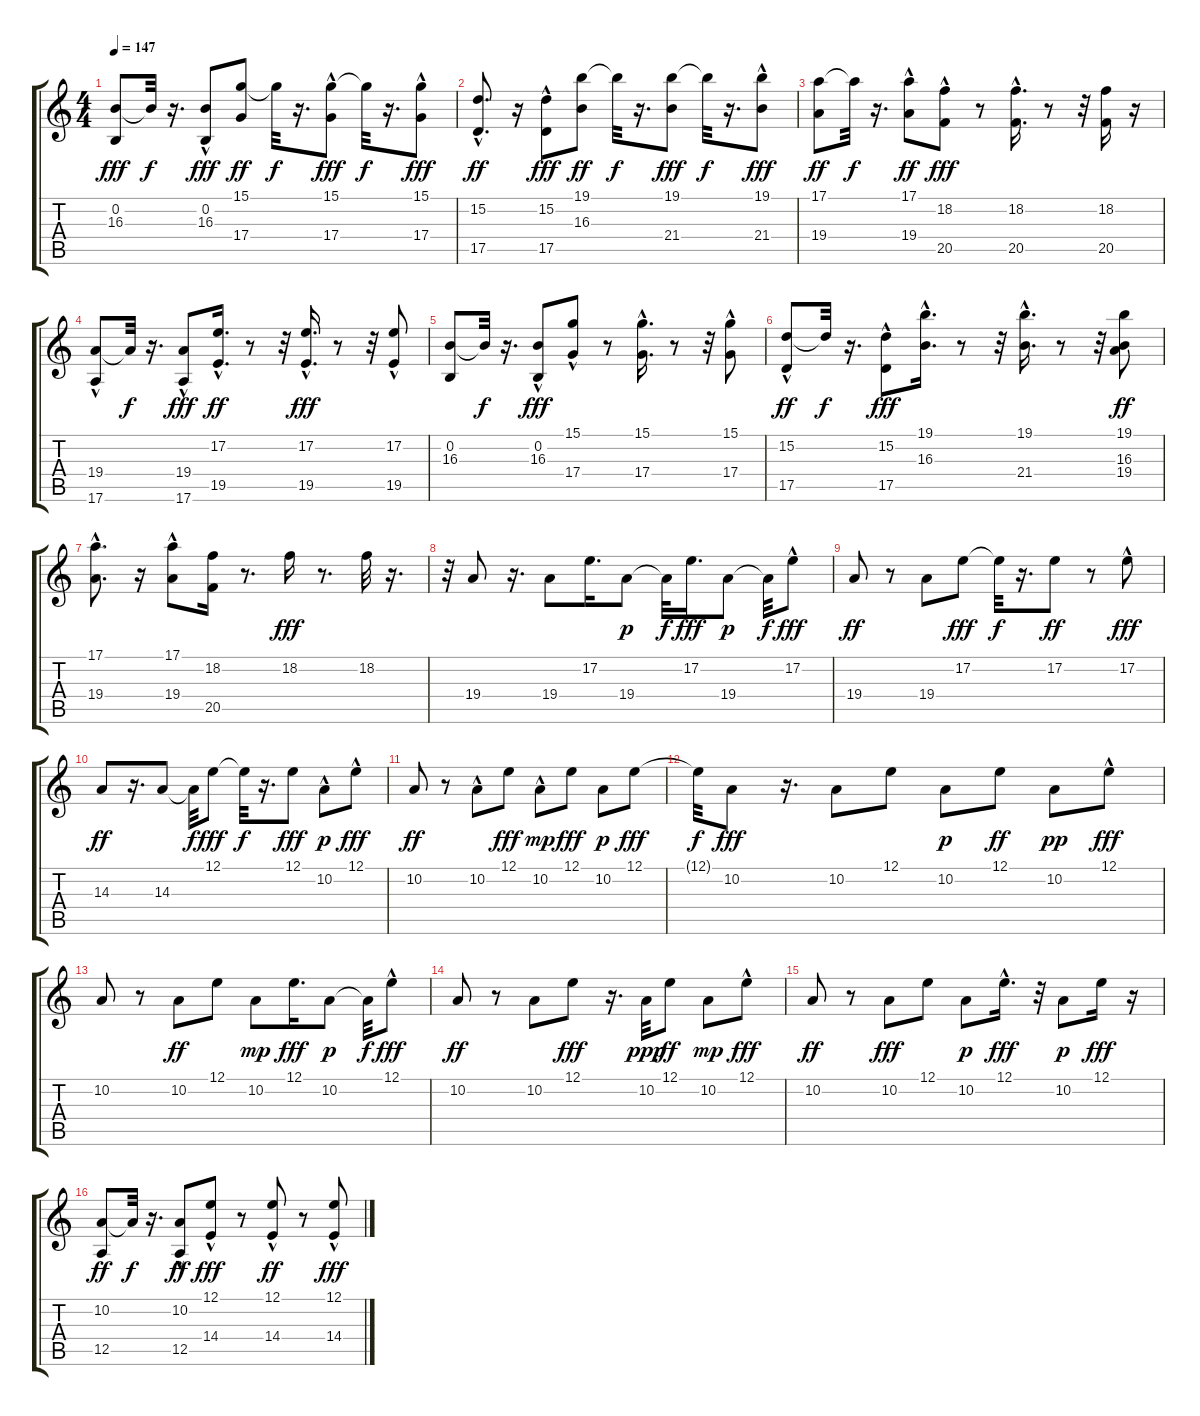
\track "" {instrument pizzicatostrings}
\staff {score tabs}
\tuning (E4 B3 G3 D3 A2 E2) {hide}
\ts (4 4)
\tempo 147
\clef g2
\ks c
(0.2 16.3).8{dy fff} 16.3{t}.32{dy f} r.16{d} (0.2{hac} 16.3).8{dy fff} (15.1 17.4).8{dy ff} 15.1{t}.32{dy f} r.16{d} (15.1 17.4{hac}).8{dy fff} 15.1{t}.32{dy f} r.16{d} (15.1 17.4{hac}).8{dy fff} |
(15.2{hac} 17.5{hac}).8{d dy ff} r.16 (15.2 17.5{hac}).8{dy fff} (19.1 16.3).8{dy ff} 19.1{t}.32{dy f} r.16{d} (19.1 21.4).8{dy fff} 19.1{t}.32{dy f} r.16{d} (19.1 21.4{hac}).8{dy fff} |
(17.1 19.4).8{dy ff} 17.1{t}.32{dy f} r.16{d} (17.1 19.4{hac}).8{dy ff} (18.2{hac} 20.5).8{dy fff} r.8 (18.2 20.5{hac}).16{d} r.8 r.32 (18.2 20.5).16 r.16 |
(19.4 17.6{hac}).8 19.4{t}.32{dy f} r.16{d} (19.4{hac} 17.6{hac}).8{dy fff} (17.2{hac} 19.5{hac}).16{d dy ff} r.8 r.32 (17.2{hac} 19.5{hac}).16{d dy fff} r.8 r.32 (17.2 19.5{hac}).8 |
(0.2 16.3).8 16.3{t}.32{dy f} r.16{d} (0.2{hac} 16.3).8{dy fff} (15.1 17.4{hac}).8 r.8 (15.1{hac} 17.4{hac}).16{d} r.8 r.32 (15.1 17.4{hac}).8 |
(15.2 17.5{hac}).8{dy ff} 15.2{t}.32{dy f} r.16{d} (15.2 17.5{hac}).8{dy fff} (19.1{hac} 16.3{hac}).16{d} r.8 r.32 (19.1{hac} 21.4{hac}).16{d} r.8 r.32 (19.1 16.3 19.4).8{dy ff} |
(17.1{hac} 19.4{hac}).8{d} r.16 (17.1 19.4{hac}).8 (18.2 20.5).16 r.8{d} 18.2.16{dy fff} r.8{d} 18.2.32 r.16{d} |
r.32 19.4.8 r.16{d} 19.4.8 17.2.16{d} 19.4.8{dy p} 19.4{t}.32{dy f} 17.2.16{d dy fff} 19.4.8{dy p} 19.4{t}.32{dy f} 17.2{hac}.8{dy fff} |
19.4.8{dy ff} r.8 19.4.8 17.2.8{dy fff} 17.2{t}.32{dy f} r.16{d} 17.2.8{dy ff} r.8 17.2{hac}.8{dy fff} |
14.3.8{dy ff} r.16{d} 14.3.8 14.3{t}.32{dy f} 12.1.8{dy fff} 12.1{t}.32{dy f} r.16{d} 12.1.8{dy fff} 10.2{hac}.8{dy p} 12.1{hac}.8{dy fff} |
10.2.8{dy ff} r.8 10.2{hac}.8 12.1.8{dy fff} 10.2{hac}.8{dy mp} 12.1.8{dy fff} 10.2.8{dy p} 12.1.8{dy fff} |
12.1{t}.32{dy f} 10.2.8{dy fff} r.16{d} 10.2.8 12.1.8 10.2.8{dy p} 12.1.8{dy ff} 10.2.8{dy pp} 12.1{hac}.8{dy fff} |
10.2.8 r.8 10.2.8{dy ff} 12.1.8 10.2.8{dy mp} 12.1.16{d dy fff} 10.2.8{dy p} 10.2{t}.32{dy f} 12.1{hac}.8{dy fff} |
10.2.8{dy ff} r.8 10.2.8 12.1.8{dy fff} r.16{d} 10.2.32{dy ppp} 12.1.8{dy ff} 10.2.8{dy mp} 12.1{hac}.8{dy fff} |
10.2.8{dy ff} r.8 10.2.8{dy fff} 12.1.8 10.2.8{dy p} 12.1{hac}.16{d dy fff} r.32 10.2.8{dy p} 12.1.16{dy fff} r.16 |
(10.2 12.5).8{dy ff} 10.2{t}.32{dy f} r.16{d} (10.2 12.5{hac}).8{dy ff} (12.1{hac} 14.4).8{dy fff} r.8 (12.1{hac} 14.4).8{dy ff} r.8 (12.1 14.4{hac}).8{dy fff}
